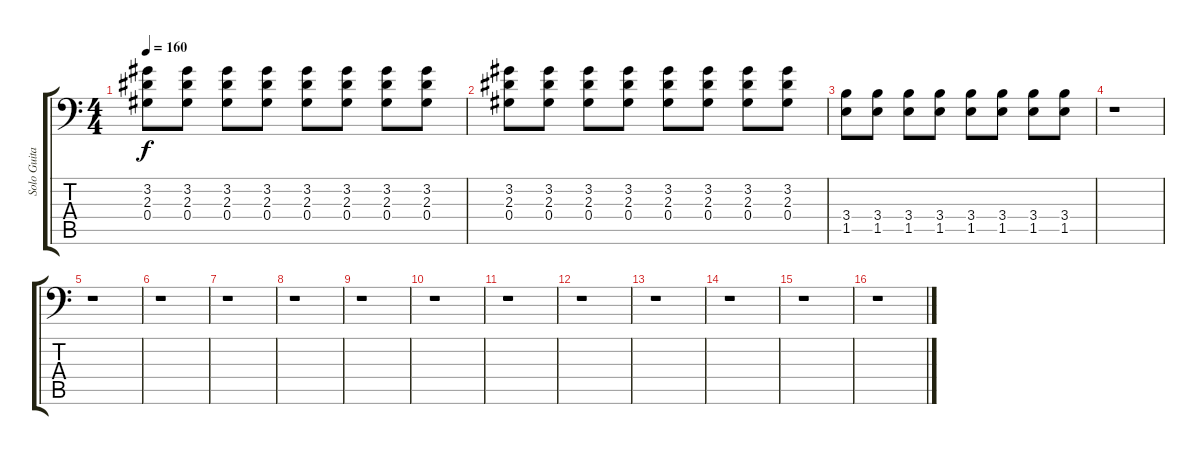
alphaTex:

\track ("Solo Guitar" "Solo Guita") {instrument distortionguitar}
\staff {score tabs}
\tuning (Bb3 F3 Db3 Ab2 Eb2 Bb1) {hide}
\ts (4 4)
\tempo 160
\clef f4
\ks c
(3.2 2.3 0.4).8{dy f} (3.2 2.3 0.4).8 (3.2 2.3 0.4).8 (3.2 2.3 0.4).8 (3.2 2.3 0.4).8 (3.2 2.3 0.4).8 (3.2 2.3 0.4).8 (3.2 2.3 0.4).8 |
(3.2 2.3 0.4).8 (3.2 2.3 0.4).8 (3.2 2.3 0.4).8 (3.2 2.3 0.4).8 (3.2 2.3 0.4).8 (3.2 2.3 0.4).8 (3.2 2.3 0.4).8 (3.2 2.3 0.4).8 |
(3.4 1.5).8 (3.4 1.5).8 (3.4 1.5).8 (3.4 1.5).8 (3.4 1.5).8 (3.4 1.5).8 (3.4 1.5).8 (3.4 1.5).8 |
r.1 |
r.1 |
r.1 |
r.1 |
r.1 |
r.1 |
r.1 |
r.1 |
r.1 |
r.1 |
r.1 |
r.1 |
r.1
